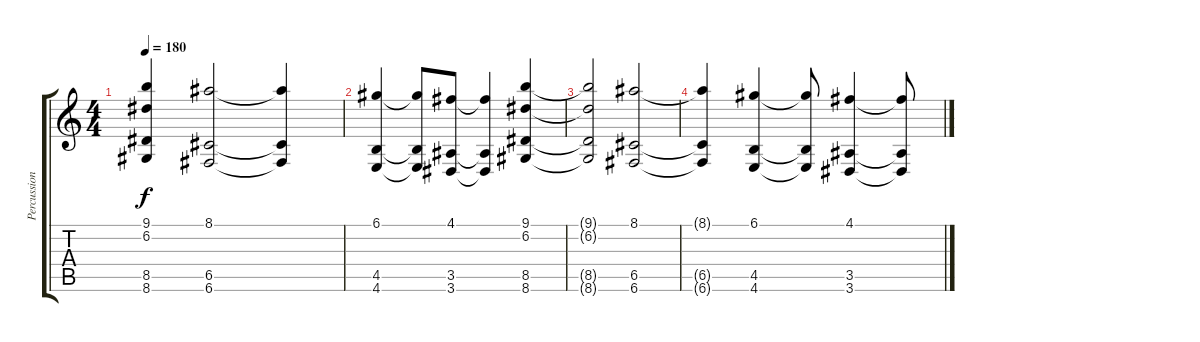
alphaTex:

\track ("Percussion" "Percussion") {instrument musicbox}
\staff {score tabs}
\tuning (D5 A4 F4 C4 G3 C3) {hide}
\ts (4 4)
\tempo 180
\clef g2
\ks c
(9.1{t} 6.2{t} 8.5{t} 8.6{t}).4{dy f} (8.1 6.5 6.6).2 (8.1{t} 6.5{t} 6.6{t}).4 |
(6.1 4.5 4.6).4 (6.1{t} 4.5{t} 4.6{t}).8 (4.1 3.5 3.6).8 (4.1{t} 3.5{t} 3.6{t}).4 (9.1 6.2 8.5 8.6).4 |
(9.1{t} 6.2{t} 8.5{t} 8.6{t}).2 (8.1 6.5 6.6).2 |
(8.1{t} 6.5{t} 6.6{t}).4 (6.1 4.5 4.6).4 (6.1{t} 4.5{t} 4.6{t}).8 (4.1 3.5 3.6).4 (4.1{t} 3.5{t} 3.6{t}).8
